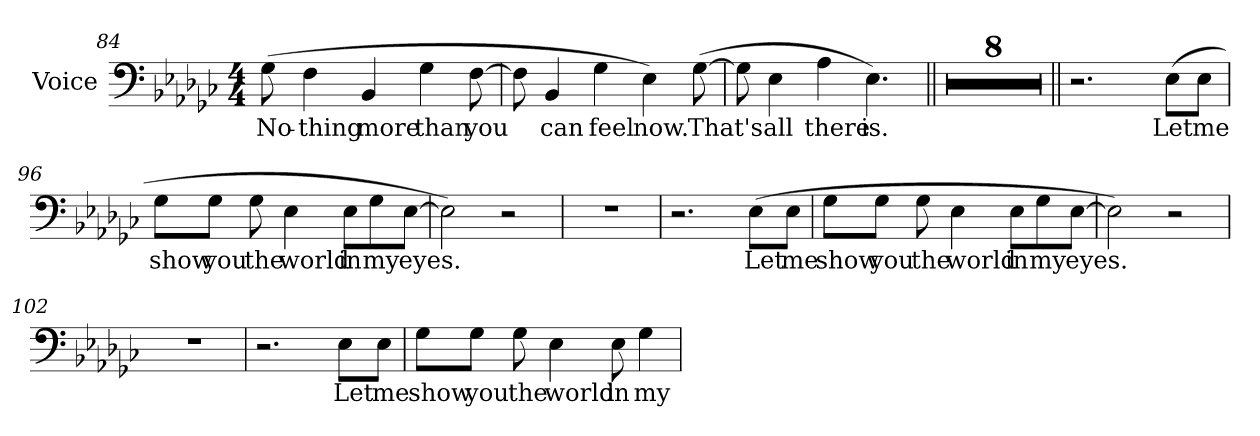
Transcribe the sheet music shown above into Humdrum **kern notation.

**kern	**text
*part1	*part1
*staff1	*staff1
*I"Voice	*
*I'Voice	*
*clefF4	*
*k[b-e-a-d-g-c-]	*
*e-:	*
*M4/4	*
=84	=84
!	!LO:LY:b:color=#000000
(8G-i\	No-
!	!LO:LY:b:color=#000000
4Fi\	-thing
!	!LO:LY:b:color=#000000
4BB-i/	more
!	!LO:LY:b:color=#000000
4G-i\	than
!	!LO:LY:b:color=#000000
[8Fi\	you
!!LO:LB:g=z
=85	=85
8Fi\]	.
!	!LO:LY:b:color=#000000
4BB-i/	can
!	!LO:LY:b:color=#000000
4G-i\	feel
!	!LO:LY:b:color=#000000
4E-i\)	now.
!	!LO:LY:b:color=#000000
([8G-i\	That's
=86	=86
8G-i\]	.
!	!LO:LY:b:color=#000000
4E-i\	all
!	!LO:LY:b:color=#000000
4A-i\	there
!	!LO:LY:b:color=#000000
4.E-i\)	is.
=87||	=87||
1r	.
=88	=88
1r	.
=89	=89
1r	.
=90	=90
1r	.
=91	=91
1r	.
!!LO:LB:g=z
=92	=92
1r	.
=93	=93
1r	.
=94	=94
1r	.
=95||	=95||
2.r	.
!	!LO:LY:b:color=#000000
(8E-i\L	Let
!	!LO:LY:b:color=#000000
8E-i\J	me
=96	=96
!	!LO:LY:b:color=#000000
8G-i\L	show
!	!LO:LY:b:color=#000000
8G-i\J	you
!	!LO:LY:b:color=#000000
8G-i\	the
!	!LO:LY:b:color=#000000
4E-i\	world
!	!LO:LY:b:color=#000000
8E-i\L	in
!	!LO:LY:b:color=#000000
8G-i\	my
!	!LO:LY:b:color=#000000
[8E-i\J	eyes.
=97	=97
2E-i\])	.
2r	.
!!LO:LB:g=z
=98	=98
1r	.
=99	=99
2.r	.
!	!LO:LY:b:color=#000000
(8E-i\L	Let
!	!LO:LY:b:color=#000000
8E-i\J	me
=100	=100
!	!LO:LY:b:color=#000000
8G-i\L	show
!	!LO:LY:b:color=#000000
8G-i\J	you
!	!LO:LY:b:color=#000000
8G-i\	the
!	!LO:LY:b:color=#000000
4E-i\	world
!	!LO:LY:b:color=#000000
8E-i\L	in
!	!LO:LY:b:color=#000000
8G-i\	my
!	!LO:LY:b:color=#000000
[8E-i\J	eyes.
=101	=101
2E-i\])	.
2r	.
=102	=102
1r	.
=103	=103
2.r	.
!	!LO:LY:b:color=#000000
8E-i\L	Let
!	!LO:LY:b:color=#000000
8E-i\J	me
!!LO:LB:g=z
=104	=104
!	!LO:LY:b:color=#000000
8G-i\L	show
!	!LO:LY:b:color=#000000
8G-i\J	you
!	!LO:LY:b:color=#000000
8G-i\	the
!	!LO:LY:b:color=#000000
4E-i\	world
!	!LO:LY:b:color=#000000
8E-i\	in
!	!LO:LY:b:color=#000000
4G-i\	my
=	=
*-	*-
